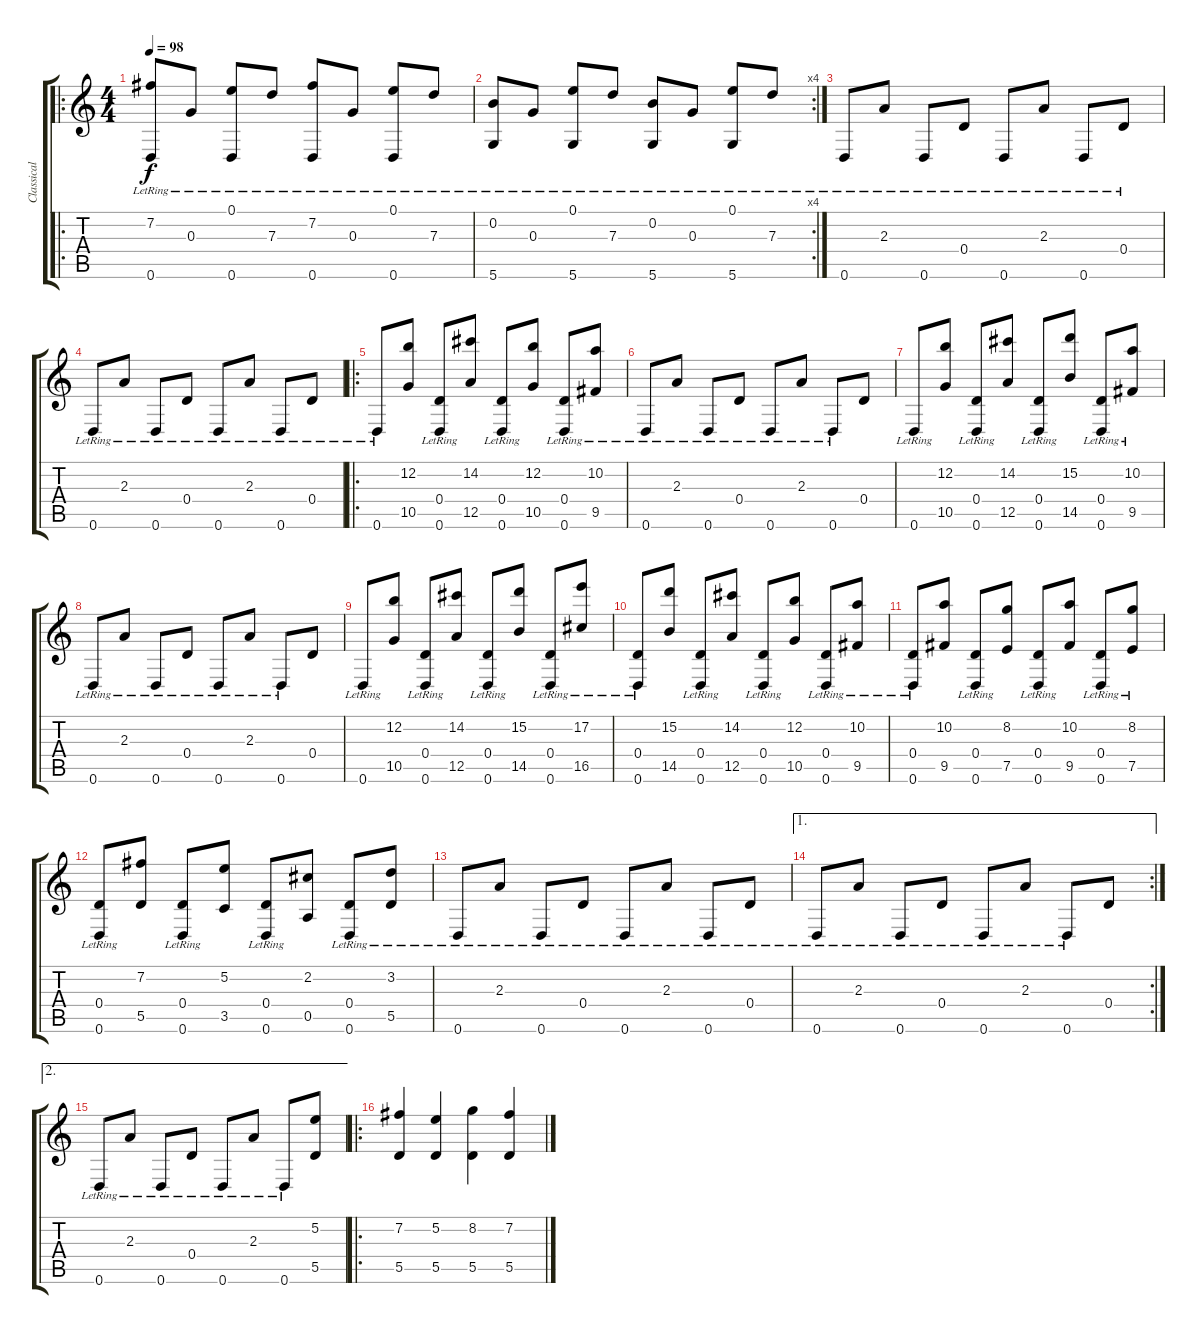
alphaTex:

\track ("Classical" "Classical") {instrument acousticguitarnylon}
\staff {score tabs}
\tuning (E4 B3 G3 D3 A2 D2) {hide}
\ro
\ts (4 4)
\tempo 98
\clef g2
\ks c
(7.2{lr} 0.6{lr}).8{dy f} 0.3{lr}.8 (0.1{lr} 0.6{lr}).8 7.3{lr}.8 (7.2{lr} 0.6{lr}).8 0.3{lr}.8 (0.1{lr} 0.6{lr}).8 7.3{lr}.8 |
\rc 4
(0.2{lr} 5.6{lr}).8 0.3{lr}.8 (0.1{lr} 5.6{lr}).8 7.3{lr}.8 (0.2{lr} 5.6{lr}).8 0.3{lr}.8 (0.1{lr} 5.6{lr}).8 7.3{lr}.8 |
0.6{lr}.8 2.3{lr}.8 0.6{lr}.8 0.4{lr}.8 0.6{lr}.8 2.3{lr}.8 0.6{lr}.8 0.4{lr}.8 |
0.6{lr}.8 2.3{lr}.8 0.6{lr}.8 0.4{lr}.8 0.6{lr}.8 2.3{lr}.8 0.6{lr}.8 0.4{lr}.8 |
\ro
0.6{lr}.8 (12.2 10.5).8 (0.4{lr} 0.6{lr}).8 (14.2 12.5).8 (0.4{lr} 0.6{lr}).8 (12.2 10.5).8 (0.4{lr} 0.6{lr}).8 (10.2{lr} 9.5{lr}).8 |
0.6{lr}.8 2.3{lr}.8 0.6{lr}.8 0.4{lr}.8 0.6{lr}.8 2.3{lr}.8 0.6{lr}.8 0.4.8 |
0.6{lr}.8 (12.2 10.5).8 (0.4{lr} 0.6{lr}).8 (14.2 12.5).8 (0.4{lr} 0.6{lr}).8 (15.2 14.5).8 (0.4{lr} 0.6{lr}).8 (10.2{lr} 9.5{lr}).8 |
0.6{lr}.8 2.3{lr}.8 0.6{lr}.8 0.4{lr}.8 0.6{lr}.8 2.3{lr}.8 0.6{lr}.8 0.4.8 |
0.6{lr}.8 (12.2 10.5).8 (0.4{lr} 0.6{lr}).8 (14.2 12.5).8 (0.4{lr} 0.6{lr}).8 (15.2 14.5).8 (0.4{lr} 0.6{lr}).8 (17.2{lr} 16.5{lr}).8 |
(0.4 0.6{lr}).8 (15.2 14.5).8 (0.4{lr} 0.6{lr}).8 (14.2 12.5).8 (0.4{lr} 0.6{lr}).8 (12.2 10.5).8 (0.4{lr} 0.6{lr}).8 (10.2{lr} 9.5{lr}).8 |
(0.4 0.6{lr}).8 (10.2 9.5).8 (0.4{lr} 0.6{lr}).8 (8.2 7.5).8 (0.4{lr} 0.6{lr}).8 (10.2 9.5).8 (0.4{lr} 0.6{lr}).8 (8.2{lr} 7.5{lr}).8 |
(0.4 0.6{lr}).8 (7.2 5.5).8 (0.4{lr} 0.6{lr}).8 (5.2 3.5).8 (0.4{lr} 0.6{lr}).8 (2.2 0.5).8 (0.4{lr} 0.6).8 (3.2{lr} 5.5{lr}).8 |
0.6{lr}.8 2.3{lr}.8 0.6{lr}.8 0.4{lr}.8 0.6{lr}.8 2.3{lr}.8 0.6{lr}.8 0.4{lr}.8 |
\ae 1
\rc 2
0.6{lr}.8 2.3{lr}.8 0.6{lr}.8 0.4{lr}.8 0.6{lr}.8 2.3{lr}.8 0.6{lr}.8 0.4.8 |
\ae 2
0.6{lr}.8 2.3{lr}.8 0.6{lr}.8 0.4{lr}.8 0.6{lr}.8 2.3{lr}.8 0.6{lr}.8 (5.2 5.5).8 |
\ro
(7.2 5.5).4 (5.2 5.5).4 (8.2 5.5).4 (7.2 5.5).4
